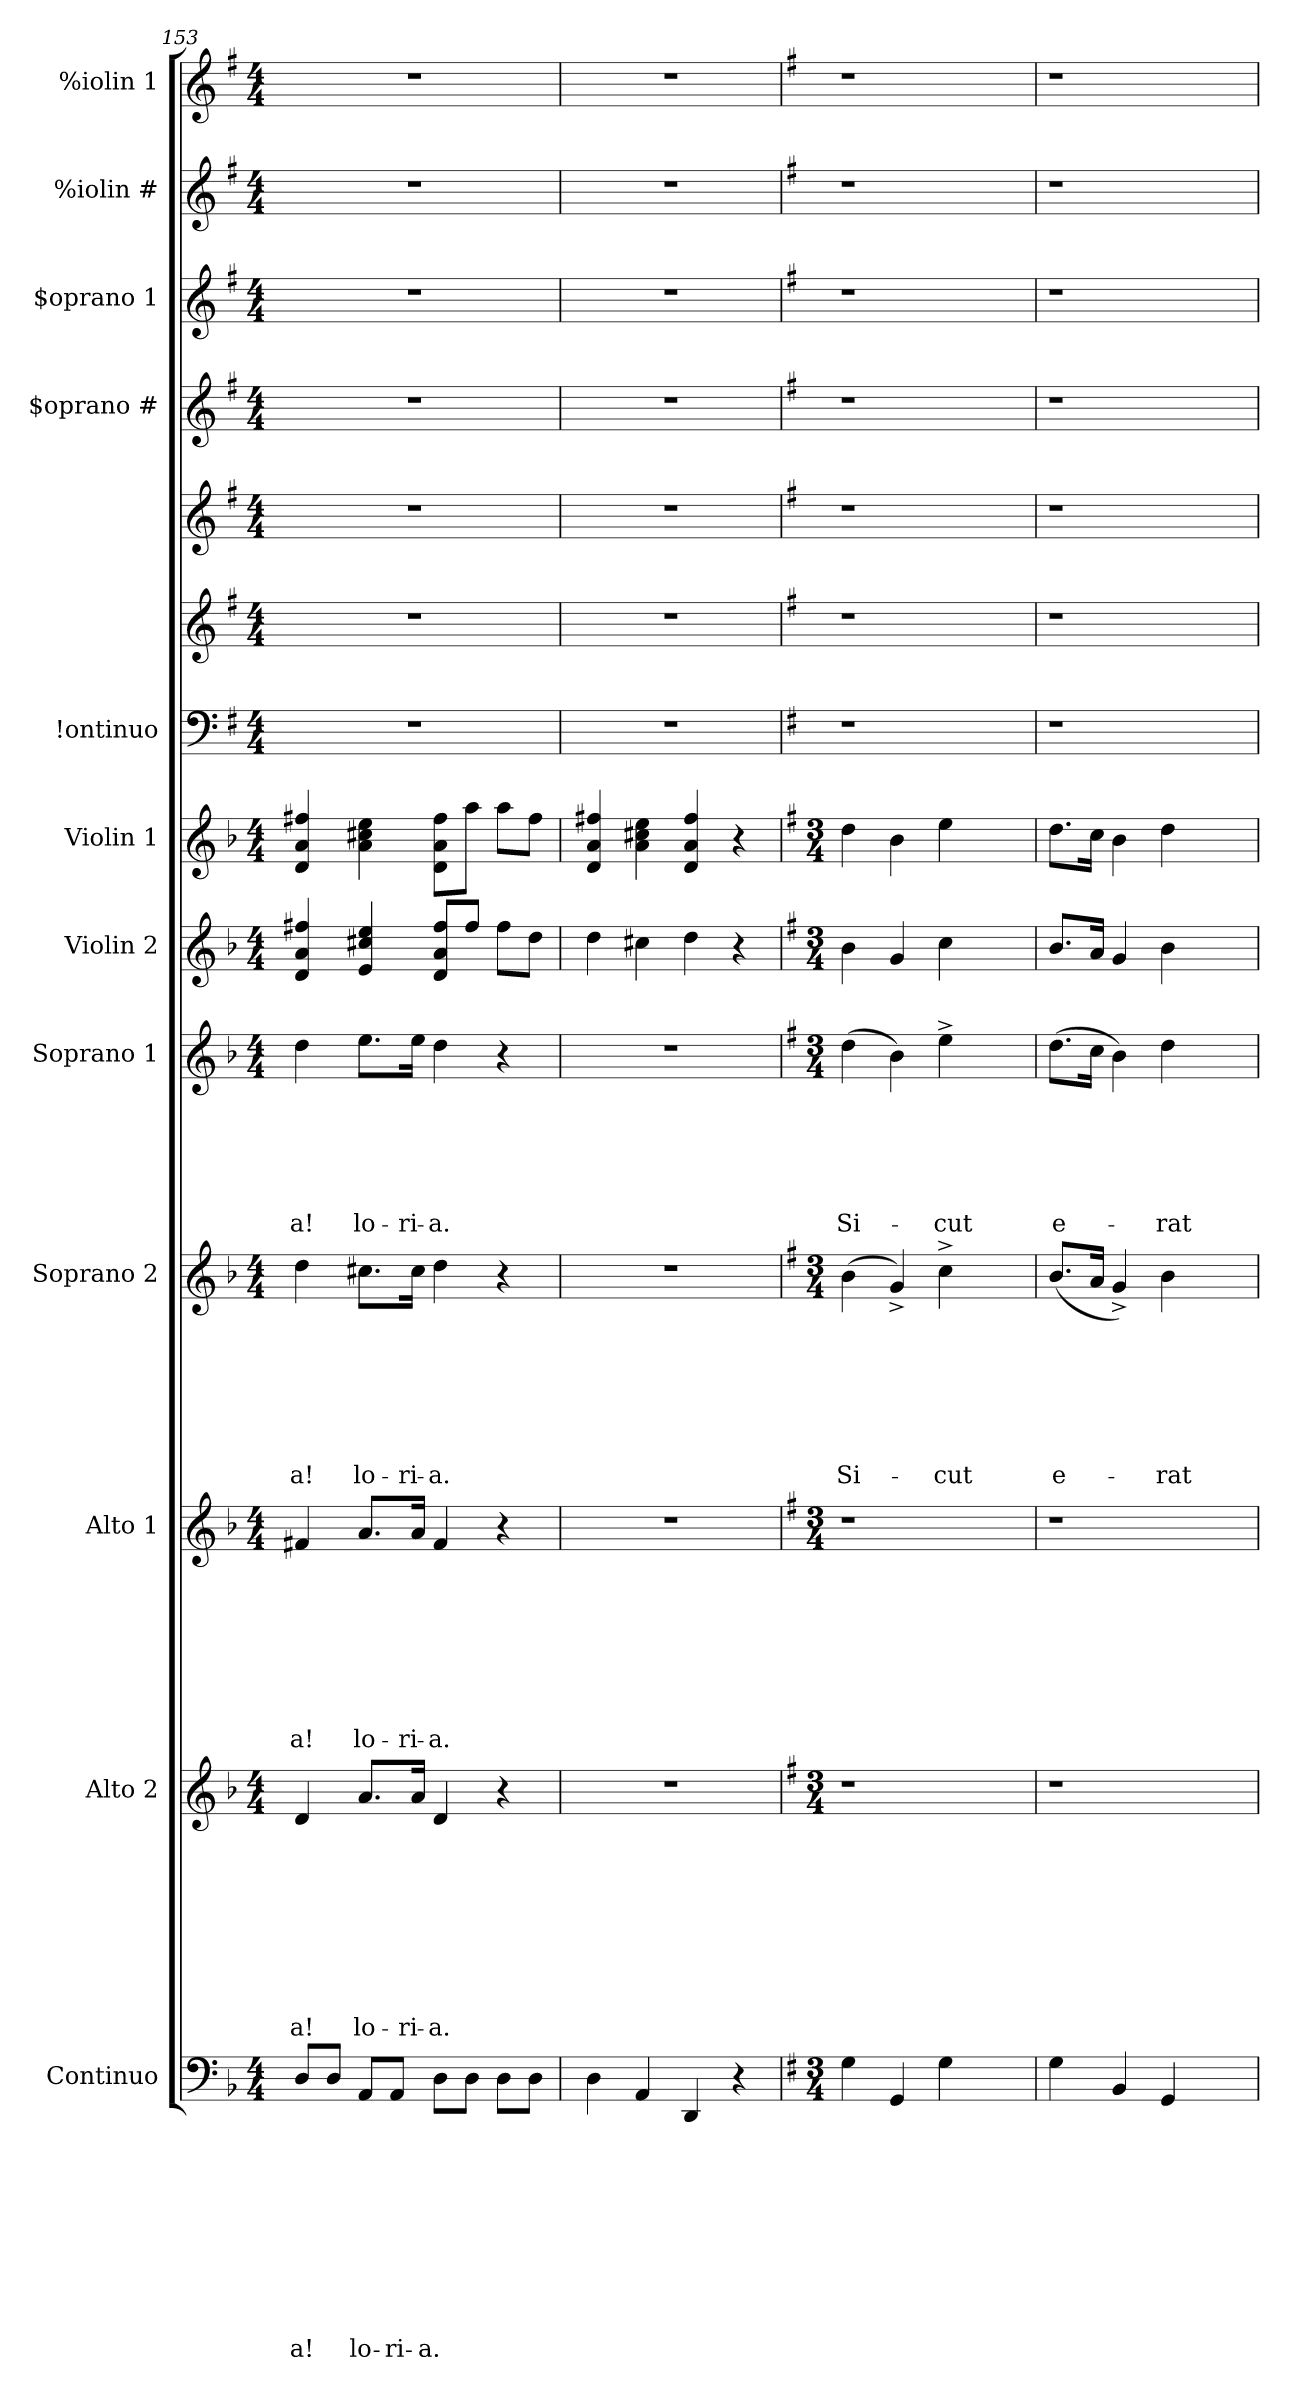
**kern	**text	**text	**text	**text	**text	**text	**text	**text	**text	**text	**kern	**text	**text	**text	**text	**text	**text	**text	**text	**text	**kern	**text	**text	**text	**text	**text	**text	**text	**text	**kern	**text	**text	**text	**text	**text	**text	**text	**kern	**text	**text	**text	**text	**text	**text	**kern	**kern	**kern	**kern	**kern	**kern	**kern	**kern	**kern
*part14	*part14	*part14	*part14	*part14	*part14	*part14	*part14	*part14	*part14	*part14	*part13	*part13	*part13	*part13	*part13	*part13	*part13	*part13	*part13	*part13	*part12	*part12	*part12	*part12	*part12	*part12	*part12	*part12	*part12	*part11	*part11	*part11	*part11	*part11	*part11	*part11	*part11	*part10	*part10	*part10	*part10	*part10	*part10	*part10	*part9	*part8	*part7	*part6	*part5	*part4	*part3	*part2	*part1
*staff14	*staff14	*staff14	*staff14	*staff14	*staff14	*staff14	*staff14	*staff14	*staff14	*staff14	*staff13	*staff13	*staff13	*staff13	*staff13	*staff13	*staff13	*staff13	*staff13	*staff13	*staff12	*staff12	*staff12	*staff12	*staff12	*staff12	*staff12	*staff12	*staff12	*staff11	*staff11	*staff11	*staff11	*staff11	*staff11	*staff11	*staff11	*staff10	*staff10	*staff10	*staff10	*staff10	*staff10	*staff10	*staff9	*staff8	*staff7	*staff6	*staff5	*staff4	*staff3	*staff2	*staff1
*I"Continuo	*	*	*	*	*	*	*	*	*	*	*I"Alto 2	*	*	*	*	*	*	*	*	*	*I"Alto 1	*	*	*	*	*	*	*	*	*I"Soprano 2	*	*	*	*	*	*	*	*I"Soprano 1	*	*	*	*	*	*	*I"Violin 2	*I"Violin 1	*I"!ontinuo	*I""lto #	*I""lto 1	*I"$oprano #	*I"$oprano 1	*I"%iolin #	*I"%iolin 1
*I'Con.	*	*	*	*	*	*	*	*	*	*	*I'A. 2	*	*	*	*	*	*	*	*	*	*I'A. 1	*	*	*	*	*	*	*	*	*I'S. 2	*	*	*	*	*	*	*	*I'S. 1	*	*	*	*	*	*	*I'Vln. 2	*I'Vln. 1	*I'!on.	*	*	*	*	*	*
*clefF4	*	*	*	*	*	*	*	*	*	*	*clefG2	*	*	*	*	*	*	*	*	*	*clefG2	*	*	*	*	*	*	*	*	*clefG2	*	*	*	*	*	*	*	*clefG2	*	*	*	*	*	*	*clefG2	*clefG2	*clefF4	*clefG2	*clefG2	*clefG2	*clefG2	*clefG2	*clefG2
*k[b-]	*	*	*	*	*	*	*	*	*	*	*k[b-]	*	*	*	*	*	*	*	*	*	*k[b-]	*	*	*	*	*	*	*	*	*k[b-]	*	*	*	*	*	*	*	*k[b-]	*	*	*	*	*	*	*k[b-]	*k[b-]	*k[f#]	*k[f#]	*k[f#]	*k[f#]	*k[f#]	*k[f#]	*k[f#]
*F:	*	*	*	*	*	*	*	*	*	*	*F:	*	*	*	*	*	*	*	*	*	*F:	*	*	*	*	*	*	*	*	*F:	*	*	*	*	*	*	*	*F:	*	*	*	*	*	*	*F:	*F:	*G:	*G:	*G:	*G:	*G:	*G:	*G:
*M4/4	*	*	*	*	*	*	*	*	*	*	*M4/4	*	*	*	*	*	*	*	*	*	*M4/4	*	*	*	*	*	*	*	*	*M4/4	*	*	*	*	*	*	*	*M4/4	*	*	*	*	*	*	*M4/4	*M4/4	*M4/4	*M4/4	*M4/4	*M4/4	*M4/4	*M4/4	*M4/4
=153	=153	=153	=153	=153	=153	=153	=153	=153	=153	=153	=153	=153	=153	=153	=153	=153	=153	=153	=153	=153	=153	=153	=153	=153	=153	=153	=153	=153	=153	=153	=153	=153	=153	=153	=153	=153	=153	=153	=153	=153	=153	=153	=153	=153	=153	=153	=153	=153	=153	=153	=153	=153	=153
!	!	!	!	!	!	!	!	!	!	!LO:LY:a	!	!	!	!	!	!	!	!	!	!LO:LY:b	!	!	!	!	!	!	!	!	!LO:LY:b	!	!	!	!	!	!	!	!LO:LY:b	!	!	!	!	!	!	!LO:LY:b	!	!	!	!	!	!	!	!	!
8D/L	.	.	.	.	.	.	.	.	.	-a!	4d/	.	.	.	.	.	.	.	.	-a!	4f#X/	.	.	.	.	.	.	.	-a!	4dd\	.	.	.	.	.	.	-a!	4dd\	.	.	.	.	.	-a!	4d/ 4a/ 4ff#X/	4d/ 4a/ 4ff#X/	1r	1r	1r	1r	1r	1r	1r
8D/J	.	.	.	.	.	.	.	.	.	.	.	.	.	.	.	.	.	.	.	.	.	.	.	.	.	.	.	.	.	.	.	.	.	.	.	.	.	.	.	.	.	.	.	.	.	.	.	.	.	.	.	.	.
!	!	!	!	!	!	!	!	!	!	!LO:LY:a	!	!	!	!	!	!	!	!	!	!LO:LY:b	!	!	!	!	!	!	!	!	!LO:LY:b	!	!	!	!	!	!	!	!LO:LY:b	!	!	!	!	!	!	!LO:LY:b	!	!	!	!	!	!	!	!	!
8AA/L	.	.	.	.	.	.	.	.	.	lo-	8.a/L	.	.	.	.	.	.	.	.	lo-	8.a/L	.	.	.	.	.	.	.	lo-	8.cc#X\L	.	.	.	.	.	.	lo-	8.ee\L	.	.	.	.	.	lo-	4e/ 4cc#X/ 4ee/	4a\ 4cc#X\ 4ee\	.	.	.	.	.	.	.
!	!	!	!	!	!	!	!	!	!	!LO:LY:a	!	!	!	!	!	!	!	!	!	!	!	!	!	!	!	!	!	!	!	!	!	!	!	!	!	!	!	!	!	!	!	!	!	!	!	!	!	!	!	!	!	!	!
8AA/J	.	.	.	.	.	.	.	.	.	-ri-	.	.	.	.	.	.	.	.	.	.	.	.	.	.	.	.	.	.	.	.	.	.	.	.	.	.	.	.	.	.	.	.	.	.	.	.	.	.	.	.	.	.	.
!	!	!	!	!	!	!	!	!	!	!	!	!	!	!	!	!	!	!	!	!LO:LY:b	!	!	!	!	!	!	!	!	!LO:LY:b	!	!	!	!	!	!	!	!LO:LY:b	!	!	!	!	!	!	!LO:LY:b	!	!	!	!	!	!	!	!	!
.	.	.	.	.	.	.	.	.	.	.	16a/Jk	.	.	.	.	.	.	.	.	-ri-	16a/Jk	.	.	.	.	.	.	.	-ri-	16cc#\Jk	.	.	.	.	.	.	-ri-	16ee\Jk	.	.	.	.	.	-ri-	.	.	.	.	.	.	.	.	.
!	!	!	!	!	!	!	!	!	!	!LO:LY:a	!	!	!	!	!	!	!	!	!	!LO:LY:b	!	!	!	!	!	!	!	!	!LO:LY:b	!	!	!	!	!	!	!	!LO:LY:b	!	!	!	!	!	!	!LO:LY:b	!	!	!	!	!	!	!	!	!
8D\L	.	.	.	.	.	.	.	.	.	-a.	4d/	.	.	.	.	.	.	.	.	-a.	4f#/	.	.	.	.	.	.	.	-a.	4dd\	.	.	.	.	.	.	-a.	4dd\	.	.	.	.	.	-a.	8d/ 8a/ 8ff#/L	8d\ 8a\ 8ff#\L	.	.	.	.	.	.	.
8D\J	.	.	.	.	.	.	.	.	.	.	.	.	.	.	.	.	.	.	.	.	.	.	.	.	.	.	.	.	.	.	.	.	.	.	.	.	.	.	.	.	.	.	.	.	8ff#/J	8aa\J	.	.	.	.	.	.	.
8D\L	.	.	.	.	.	.	.	.	.	.	4r	.	.	.	.	.	.	.	.	.	4r	.	.	.	.	.	.	.	.	4r	.	.	.	.	.	.	.	4r	.	.	.	.	.	.	8ff#\L	8aa\L	.	.	.	.	.	.	.
8D\J	.	.	.	.	.	.	.	.	.	.	.	.	.	.	.	.	.	.	.	.	.	.	.	.	.	.	.	.	.	.	.	.	.	.	.	.	.	.	.	.	.	.	.	.	8dd\J	8ff#\J	.	.	.	.	.	.	.
=154	=154	=154	=154	=154	=154	=154	=154	=154	=154	=154	=154	=154	=154	=154	=154	=154	=154	=154	=154	=154	=154	=154	=154	=154	=154	=154	=154	=154	=154	=154	=154	=154	=154	=154	=154	=154	=154	=154	=154	=154	=154	=154	=154	=154	=154	=154	=154	=154	=154	=154	=154	=154	=154
4D\	.	.	.	.	.	.	.	.	.	.	1r	.	.	.	.	.	.	.	.	.	1r	.	.	.	.	.	.	.	.	1r	.	.	.	.	.	.	.	1r	.	.	.	.	.	.	4dd\	4d/ 4a/ 4ff#X/	1r	1r	1r	1r	1r	1r	1r
4AA/	.	.	.	.	.	.	.	.	.	.	.	.	.	.	.	.	.	.	.	.	.	.	.	.	.	.	.	.	.	.	.	.	.	.	.	.	.	.	.	.	.	.	.	.	4cc#X\	4a\ 4cc#X\ 4ee\	.	.	.	.	.	.	.
4DD/	.	.	.	.	.	.	.	.	.	.	.	.	.	.	.	.	.	.	.	.	.	.	.	.	.	.	.	.	.	.	.	.	.	.	.	.	.	.	.	.	.	.	.	.	4dd\	4d/ 4a/ 4ff#/	.	.	.	.	.	.	.
4r	.	.	.	.	.	.	.	.	.	.	.	.	.	.	.	.	.	.	.	.	.	.	.	.	.	.	.	.	.	.	.	.	.	.	.	.	.	.	.	.	.	.	.	.	4r	4r	.	.	.	.	.	.	.
!!LO:PB:g=z
=155	=155	=155	=155	=155	=155	=155	=155	=155	=155	=155	=155	=155	=155	=155	=155	=155	=155	=155	=155	=155	=155	=155	=155	=155	=155	=155	=155	=155	=155	=155	=155	=155	=155	=155	=155	=155	=155	=155	=155	=155	=155	=155	=155	=155	=155	=155	=155	=155	=155	=155	=155	=155	=155
*k[f#]	*	*	*	*	*	*	*	*	*	*	*k[f#]	*	*	*	*	*	*	*	*	*	*k[f#]	*	*	*	*	*	*	*	*	*k[f#]	*	*	*	*	*	*	*	*k[f#]	*	*	*	*	*	*	*k[f#]	*k[f#]	*	*	*	*	*	*	*
*G:	*	*	*	*	*	*	*	*	*	*	*G:	*	*	*	*	*	*	*	*	*	*G:	*	*	*	*	*	*	*	*	*G:	*	*	*	*	*	*	*	*G:	*	*	*	*	*	*	*G:	*G:	*	*	*	*	*	*	*
*M3/4	*	*	*	*	*	*	*	*	*	*	*M3/4	*	*	*	*	*	*	*	*	*	*M3/4	*	*	*	*	*	*	*	*	*M3/4	*	*	*	*	*	*	*	*M3/4	*	*	*	*	*	*	*M3/4	*M3/4	*	*	*	*	*	*	*
!	!	!	!	!	!	!	!	!	!	!	!LO:N:vis=1	!	!	!	!	!	!	!	!	!	!LO:N:vis=1	!	!	!	!	!	!	!	!	!	!	!	!	!	!	!	!LO:LY:b	!	!	!	!	!	!	!LO:LY:b	!	!	!	!	!	!	!	!	!
4G\	.	.	.	.	.	.	.	.	.	.	2.r	.	.	.	.	.	.	.	.	.	2.r	.	.	.	.	.	.	.	.	(>4b\	.	.	.	.	.	.	Si-	(>4dd\	.	.	.	.	.	Si-	4b\	4dd\	1r	1r	1r	1r	1r	1r	1r
4GG/	.	.	.	.	.	.	.	.	.	.	.	.	.	.	.	.	.	.	.	.	.	.	.	.	.	.	.	.	.	4g^</)	.	.	.	.	.	.	.	4b\)	.	.	.	.	.	.	4g/	4b\	.	.	.	.	.	.	.
!	!	!	!	!	!	!	!	!	!	!	!	!	!	!	!	!	!	!	!	!	!	!	!	!	!	!	!	!	!	!	!	!	!	!	!	!	!LO:LY:b	!	!	!	!	!	!	!LO:LY:b	!	!	!	!	!	!	!	!	!
4G>\	.	.	.	.	.	.	.	.	.	.	.	.	.	.	.	.	.	.	.	.	.	.	.	.	.	.	.	.	.	4cc^>\	.	.	.	.	.	.	-cut	4ee^>\	.	.	.	.	.	-cut	4cc\	4ee\	.	.	.	.	.	.	.
4ryy	.	.	.	.	.	.	.	.	.	.	4ryy	.	.	.	.	.	.	.	.	.	4ryy	.	.	.	.	.	.	.	.	4ryy	.	.	.	.	.	.	.	4ryy	.	.	.	.	.	.	4ryy	4ryy	.	.	.	.	.	.	.
=156	=156	=156	=156	=156	=156	=156	=156	=156	=156	=156	=156	=156	=156	=156	=156	=156	=156	=156	=156	=156	=156	=156	=156	=156	=156	=156	=156	=156	=156	=156	=156	=156	=156	=156	=156	=156	=156	=156	=156	=156	=156	=156	=156	=156	=156	=156	=156	=156	=156	=156	=156	=156	=156
!	!	!	!	!	!	!	!	!	!	!	!LO:N:vis=1	!	!	!	!	!	!	!	!	!	!LO:N:vis=1	!	!	!	!	!	!	!	!	!	!	!	!	!	!	!	!LO:LY:b:rj	!	!	!	!	!	!	!LO:LY:b:rj	!	!	!	!	!	!	!	!	!
4G>\	.	.	.	.	.	.	.	.	.	.	2.r	.	.	.	.	.	.	.	.	.	2.r	.	.	.	.	.	.	.	.	(<8.b/L	.	.	.	.	.	.	e-	(>8.dd\L	.	.	.	.	.	e-	8.b/L	8.dd\L	1r	1r	1r	1r	1r	1r	1r
.	.	.	.	.	.	.	.	.	.	.	.	.	.	.	.	.	.	.	.	.	.	.	.	.	.	.	.	.	.	16a/Jk	.	.	.	.	.	.	.	16cc\Jk	.	.	.	.	.	.	16a/Jk	16cc\Jk	.	.	.	.	.	.	.
4BB</	.	.	.	.	.	.	.	.	.	.	.	.	.	.	.	.	.	.	.	.	.	.	.	.	.	.	.	.	.	4g^</)	.	.	.	.	.	.	.	4b\)	.	.	.	.	.	.	4g/	4b\	.	.	.	.	.	.	.
!	!	!	!	!	!	!	!	!	!	!	!	!	!	!	!	!	!	!	!	!	!	!	!	!	!	!	!	!	!	!	!	!	!	!	!	!	!LO:LY:b	!	!	!	!	!	!	!LO:LY:b	!	!	!	!	!	!	!	!	!
4GG/	.	.	.	.	.	.	.	.	.	.	.	.	.	.	.	.	.	.	.	.	.	.	.	.	.	.	.	.	.	4b\	.	.	.	.	.	.	-rat	4dd\	.	.	.	.	.	-rat	4b\	4dd\	.	.	.	.	.	.	.
4ryy	.	.	.	.	.	.	.	.	.	.	4ryy	.	.	.	.	.	.	.	.	.	4ryy	.	.	.	.	.	.	.	.	4ryy	.	.	.	.	.	.	.	4ryy	.	.	.	.	.	.	4ryy	4ryy	.	.	.	.	.	.	.
=	=	=	=	=	=	=	=	=	=	=	=	=	=	=	=	=	=	=	=	=	=	=	=	=	=	=	=	=	=	=	=	=	=	=	=	=	=	=	=	=	=	=	=	=	=	=	=	=	=	=	=	=	=
*-	*-	*-	*-	*-	*-	*-	*-	*-	*-	*-	*-	*-	*-	*-	*-	*-	*-	*-	*-	*-	*-	*-	*-	*-	*-	*-	*-	*-	*-	*-	*-	*-	*-	*-	*-	*-	*-	*-	*-	*-	*-	*-	*-	*-	*-	*-	*-	*-	*-	*-	*-	*-	*-
